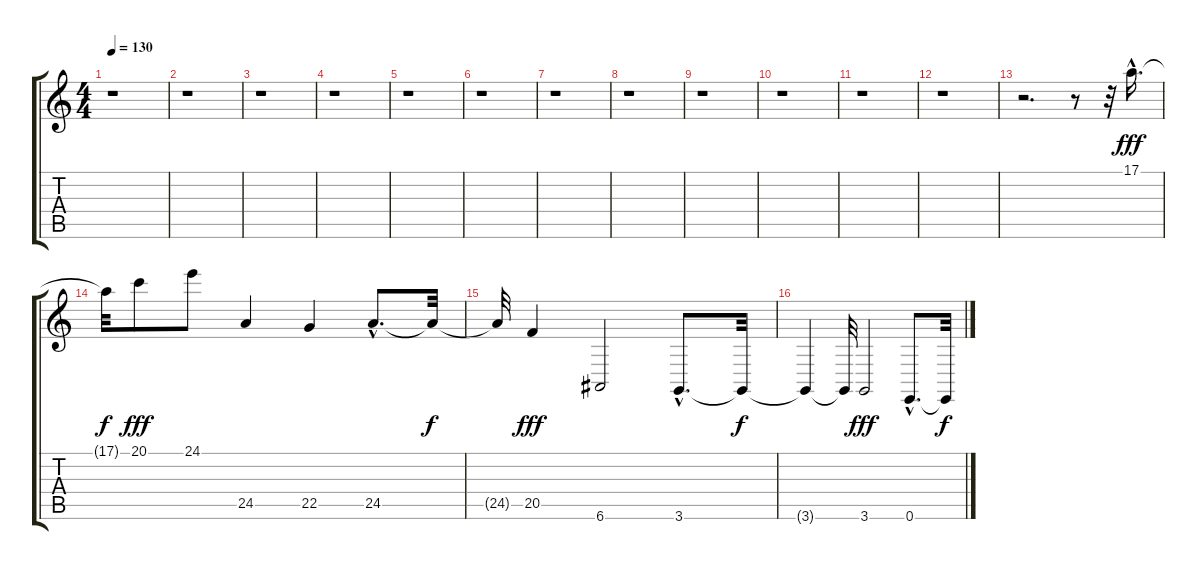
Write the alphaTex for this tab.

\track "" {instrument vibraphone}
\staff {score tabs}
\tuning (E4 B3 G3 D3 A2 E2) {hide}
\ts (4 4)
\tempo 130
\clef g2
\ks c
r.1{dy ff} |
r.1 |
r.1 |
r.1 |
r.1 |
r.1 |
r.1 |
r.1 |
r.1 |
r.1 |
r.1 |
r.1 |
r.2{d} r.8 r.32 17.1{hac}.16{d dy fff volume 15 balance 0 instrument acousticgrandpiano} |
17.1{t}.32{dy f} 20.1.8{dy fff volume 15} 24.1.8{volume 15} 24.5.4{volume 15 balance 10 instrument vibraphone} 22.5.4{volume 15} 24.5{hac}.8{d volume 15} 24.5{t}.32{dy f} |
24.5{t}.32 20.5.4{dy fff volume 15} 6.6.2{volume 16 balance 6 instrument acousticbass} 3.6{hac}.8{d volume 16} 3.6{t}.32{dy f} |
3.6{t}.4 3.6{t}.32 3.6.2{dy fff volume 16} 0.6{hac}.8{d volume 16} 0.6{t}.32{dy f}
